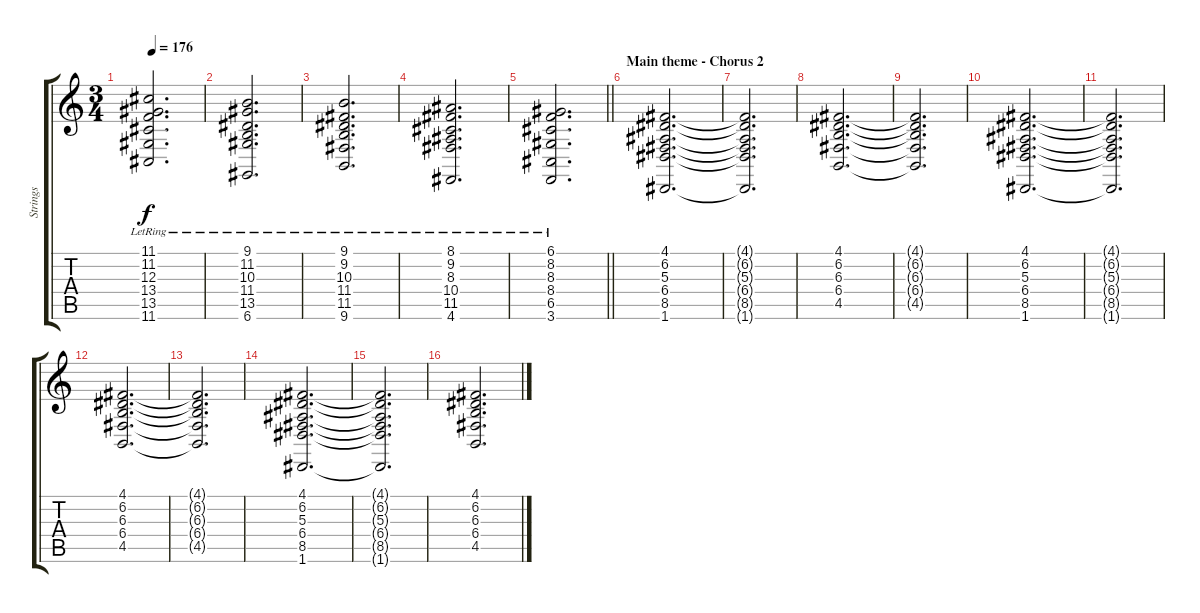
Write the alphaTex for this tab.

\track ("Strings" "Strings") {instrument stringensemble1}
\staff {score tabs}
\tuning (D4 A3 F3 C3 G2 D2) {hide}
\ts (3 4)
\tempo 176
\clef g2
\ks c
(11.1{lr} 11.2{lr} 12.3{lr} 13.4{lr} 13.5{lr} 11.6{lr}).2{d dy f} |
(9.1{lr} 11.2{lr} 10.3{lr} 11.4{lr} 13.5{lr} 6.6{lr}).2{d} |
(9.1{lr} 9.2{lr} 10.3{lr} 11.4{lr} 11.5{lr} 9.6{lr}).2{d} |
(8.1{lr} 9.2{lr} 8.3{lr} 10.4{lr} 11.5{lr} 4.6{lr}).2{d} |
\barLineRight lightlight
(6.1{lr} 8.2{lr} 8.3{lr} 8.4{lr} 6.5{lr} 3.6{lr}).2{d} |
\section ("" "Main theme - Chorus 2")
(4.1 6.2 5.3 6.4 8.5 1.6).2{d} |
(4.1{t} 6.2{t} 5.3{t} 6.4{t} 8.5{t} 1.6{t}).2{d} |
(4.1 6.2 6.3 6.4 4.5).2{d} |
(4.1{t} 6.2{t} 6.3{t} 6.4{t} 4.5{t}).2{d} |
(4.1 6.2 5.3 6.4 8.5 1.6).2{d} |
(4.1{t} 6.2{t} 5.3{t} 6.4{t} 8.5{t} 1.6{t}).2{d} |
(4.1 6.2 6.3 6.4 4.5).2{d} |
(4.1{t} 6.2{t} 6.3{t} 6.4{t} 4.5{t}).2{d} |
(4.1 6.2 5.3 6.4 8.5 1.6).2{d} |
(4.1{t} 6.2{t} 5.3{t} 6.4{t} 8.5{t} 1.6{t}).2{d} |
(4.1 6.2 6.3 6.4 4.5).2{d}
